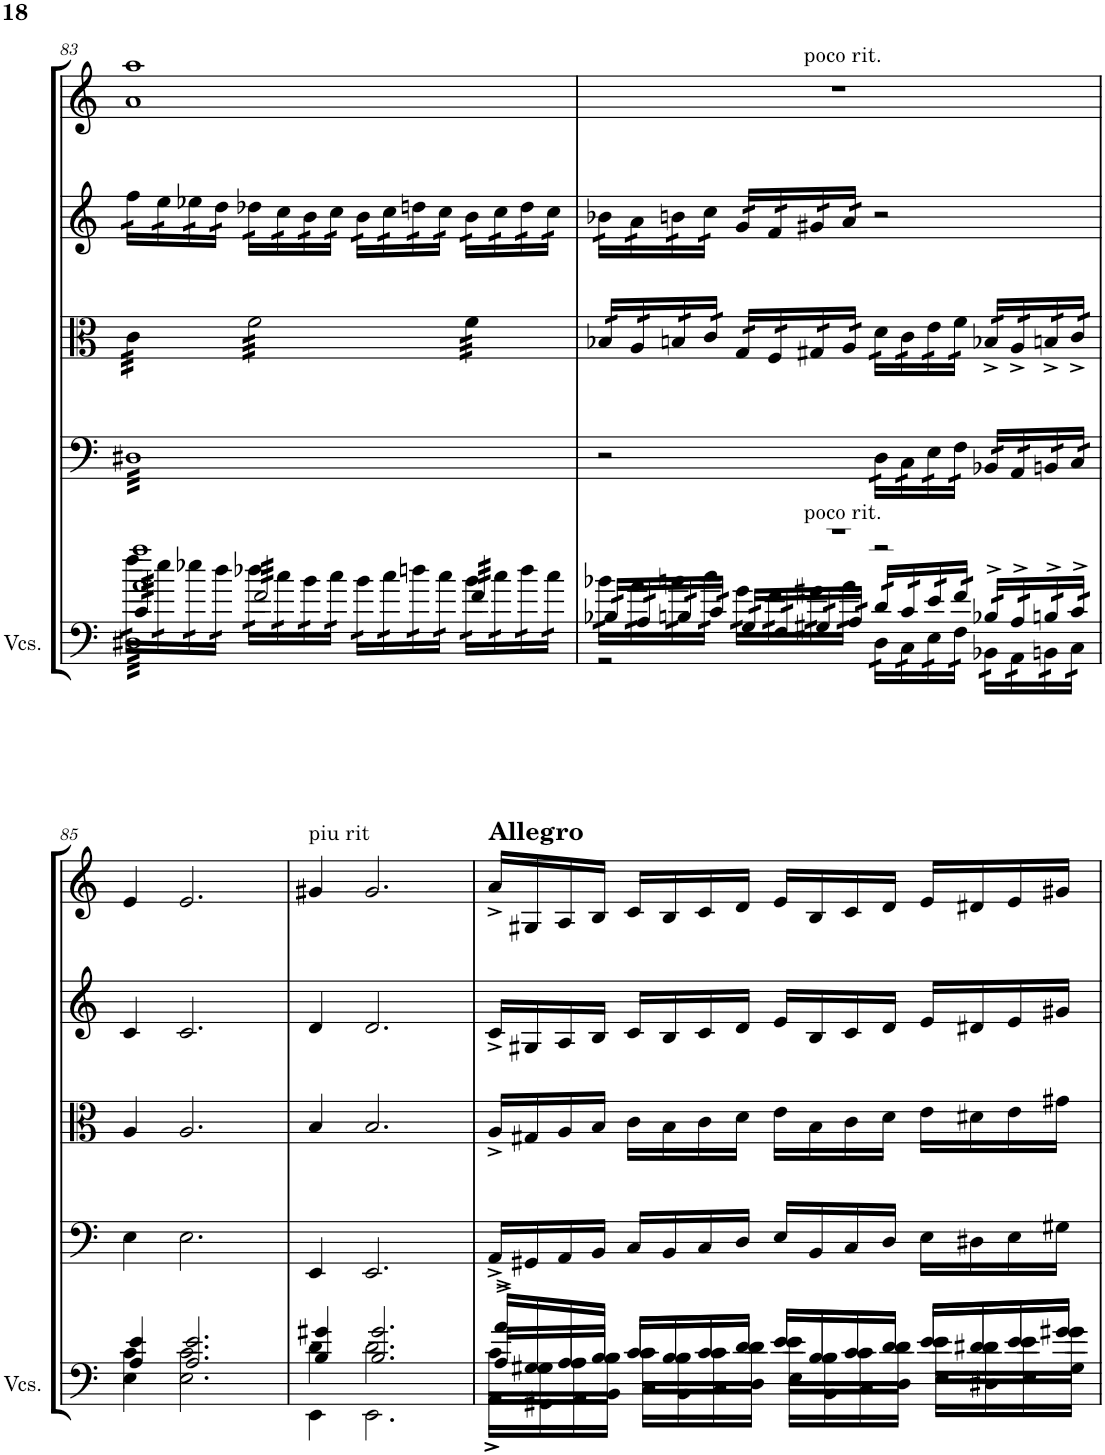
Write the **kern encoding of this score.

**kern	**kern	**kern	**kern	**kern
*part5	*part4	*part3	*part2	*part1
*staff5	*staff4	*staff3	*staff2	*staff1
*I"Violoncellos	*I"Violoncello	*I"Viola	*I"Violin II	*I"Violin I
*I'Vcs.	*I'Vc	*I'Vla	*I'Vln	*I'Vln
!!LO:PB:g=z
*clefF4	*clefF4	*clefC3	*clefG2	*clefG2
*k[]	*k[]	*k[]	*k[]	*k[]
*M4/4	*M4/4	*M4/4	*M4/4	*M4/4
=83	=83	=83	=83	=83
*^	*	*	*	*
*	*^	*	*	*	*
*	*	*^	*	*	*	*
*tremolo	*	*	*	*	*	*	*
*	*	*	*	*tremolo	*	*	*
*	*	*	*	*	*tremolo	*	*
*	*	*	*	*	*	*tremolo	*
1a 1aa	32ff\LLL	32c/LLL	32D#XLLL	32D#XLLL	32c\LLL	32ff\LLL	1a 1aa
.	32ff\	32c/	32D#X	32D#X	32c\	32ff\	.
.	32ee\	32c/	32D#X	32D#X	32c\	32ee\	.
.	32ee\	32c/	32D#X	32D#X	32c\	32ee\	.
.	32ee-X\	32c/	32D#X	32D#X	32c\	32ee-X\	.
.	32ee-X\	32c/	32D#X	32D#X	32c\	32ee-X\	.
.	32dd\	32c/	32D#X	32D#X	32c\	32dd\	.
.	32dd\JJJ	32c/JJJ	32D#X	32D#X	32c\JJJ	32dd\JJJ	.
.	32dd-X\LLL	32f/LLL	32D#X	32D#X	32f\LLL	32dd-X\LLL	.
.	32dd-X\	32f/	32D#X	32D#X	32f\	32dd-X\	.
.	32cc\	32f/	32D#X	32D#X	32f\	32cc\	.
.	32cc\	32f/	32D#X	32D#X	32f\	32cc\	.
.	32b\	32f/	32D#X	32D#X	32f\	32b\	.
.	32b\	32f/	32D#X	32D#X	32f\	32b\	.
.	32cc\	32f/	32D#X	32D#X	32f\	32cc\	.
.	32cc\JJJ	32f/	32D#X	32D#X	32f\	32cc\JJJ	.
.	32b\LLL	32f/	32D#X	32D#X	32f\	32b\LLL	.
.	32b\	32f/	32D#X	32D#X	32f\	32b\	.
.	32cc\	32f/	32D#X	32D#X	32f\	32cc\	.
.	32cc\	32f/	32D#X	32D#X	32f\	32cc\	.
.	32ddn\	32f/	32D#X	32D#X	32f\	32ddn\	.
.	32ddn\	32f/	32D#X	32D#X	32f\	32ddn\	.
.	32cc\	32f/	32D#X	32D#X	32f\	32cc\	.
.	32cc\JJJ	32f/JJJ	32D#X	32D#X	32f\JJJ	32cc\JJJ	.
.	32b\LLL	32f/LLL	32D#X	32D#X	32f\LLL	32b\LLL	.
.	32b\	32f/	32D#X	32D#X	32f\	32b\	.
.	32cc\	32f/	32D#X	32D#X	32f\	32cc\	.
.	32cc\	32f/	32D#X	32D#X	32f\	32cc\	.
.	32dd\	32f/	32D#X	32D#X	32f\	32dd\	.
.	32dd\	32f/	32D#X	32D#X	32f\	32dd\	.
.	32cc\	32f/	32D#X	32D#X	32f\	32cc\	.
.	32cc\JJJ	32f/JJJ	32D#XJJJ	32D#XJJJ	32f\JJJ	32cc\JJJ	.
=84	=84	=84	=84	=84	=84	=84	=84
!	!	!	!	!	!	!	!LO:TX:a:t=poco rit.
!LO:TX:a:t=poco rit.	!	!	!	!	!	!	!
1r	32b-X\LLL	32B-X/LLL	2r	2r	32B-X/LLL	32b-X\LLL	1r
.	32b-X\	32B-X/	.	.	32B-X/	32b-X\	.
.	32a\	32A/	.	.	32A/	32a\	.
.	32a\	32A/	.	.	32A/	32a\	.
.	32bn\	32Bn/	.	.	32Bn/	32bn\	.
.	32bn\	32Bn/	.	.	32Bn/	32bn\	.
.	32cc\	32c/	.	.	32c/	32cc\	.
.	32cc\JJJ	32c/JJJ	.	.	32c/JJJ	32cc\JJJ	.
.	32g\LLL	32G/LLL	.	.	32G/LLL	32g/LLL	.
.	32g\	32G/	.	.	32G/	32g/	.
.	32f\	32F/	.	.	32F/	32f/	.
.	32f\	32F/	.	.	32F/	32f/	.
.	32g#X\	32G#X/	.	.	32G#X/	32g#X/	.
.	32g#X\	32G#X/	.	.	32G#X/	32g#X/	.
.	32a\	32A/	.	.	32A/	32a/	.
.	32a\JJJ	32A/JJJ	.	.	32A/JJJ	32a/JJJ	.
*	*	*	*	*	*	*Xtremolo	*
.	2r	32d/LLL	32D\LLL	32D\LLL	32d\LLL	2r	.
.	.	32d/	32D\	32D\	32d\	.	.
.	.	32c/	32C\	32C\	32c\	.	.
.	.	32c/	32C\	32C\	32c\	.	.
.	.	32e/	32E\	32E\	32e\	.	.
.	.	32e/	32E\	32E\	32e\	.	.
.	.	32f/	32F\	32F\	32f\	.	.
.	.	32f/JJJ	32F\JJJ	32F\JJJ	32f\JJJ	.	.
.	.	32B-X^/LLL	32BB-X\LLL	32BB-X/LLL	32B-X^/LLL	.	.
.	.	32B-X^/	32BB-X\	32BB-X/	32B-X^/	.	.
.	.	32A^/	32AA\	32AA/	32A^/	.	.
.	.	32A^/	32AA\	32AA/	32A^/	.	.
.	.	32Bn^/	32BBn\	32BBn/	32Bn^/	.	.
.	.	32Bn^/	32BBn\	32BBn/	32Bn^/	.	.
.	.	32c^/	32C\	32C/	32c^/	.	.
.	.	32c^/JJJ	32C\JJJ	32C/JJJ	32c^/JJJ	.	.
*	*	*	*	*	*Xtremolo	*	*
*	*	*	*	*Xtremolo	*	*	*
*Xtremolo	*	*	*	*	*	*	*
!!LO:LB:g=z
=85	=85	=85	=85	=85	=85	=85	=85
4e/	4c\	4A/	4E\	4E\	4A/	4c/	4e/
2.e/	2.c\	2.A/	2.E\	2.E\	2.A/	2.c/	2.e/
=86	=86	=86	=86	=86	=86	=86	=86
!	!	!	!	!	!	!	!LO:TX:a:t=piu rit
4g#X/	4d\	4B/	4EE\	4EE/	4B/	4d/	4g#X/
2.g#/	2.d\	2.B/	2.EE\	2.EE/	2.B/	2.d/	2.g#/
=87	=87	=87	=87	=87	=87	=87	=87
!	!	!	!	!	!	!	!LO:TX:a:B:t=Allegro
16a^/LL	16c^\LL	16A^/LL	16AA^\LL	16AA^/LL	16A^/LL	16c^/LL	16a^/LL
16G#X/	16G#\	16G#/	16GG#X\	16GG#X/	16G#X/	16G#X/	16G#X/
16A/	16A\	16A/	16AA\	16AA/	16A/	16A/	16A/
16B/JJ	16B\JJ	16B/JJ	16BB\JJ	16BB/JJ	16B/JJ	16B/JJ	16B/JJ
16c/LL	16c\LL	16c/LL	16C\LL	16C/LL	16c\LL	16c/LL	16c/LL
16B/	16B\	16B/	16BB\	16BB/	16B\	16B/	16B/
16c/	16c\	16c/	16C\	16C/	16c\	16c/	16c/
16d/JJ	16d\JJ	16d/JJ	16D\JJ	16D/JJ	16d\JJ	16d/JJ	16d/JJ
16e/LL	16e\LL	16e/LL	16E\LL	16E/LL	16e\LL	16e/LL	16e/LL
16B/	16B\	16B/	16BB\	16BB/	16B\	16B/	16B/
16c/	16c\	16c/	16C\	16C/	16c\	16c/	16c/
16d/JJ	16d\JJ	16d/JJ	16D\JJ	16D/JJ	16d\JJ	16d/JJ	16d/JJ
16e/LL	16e\LL	16e/LL	16E\LL	16E\LL	16e\LL	16e/LL	16e/LL
16d#X/	16d#\	16d#/	16D#X\	16D#X\	16d#X\	16d#X/	16d#X/
16e/	16e\	16e/	16E\	16E\	16e\	16e/	16e/
16g#X/JJ	16g#\JJ	16g#/JJ	16G#\JJ	16G#X\JJ	16g#X\JJ	16g#X/JJ	16g#X/JJ
*v	*v	*v	*v	*	*	*	*
=	=	=	=	=
*-	*-	*-	*-	*-
